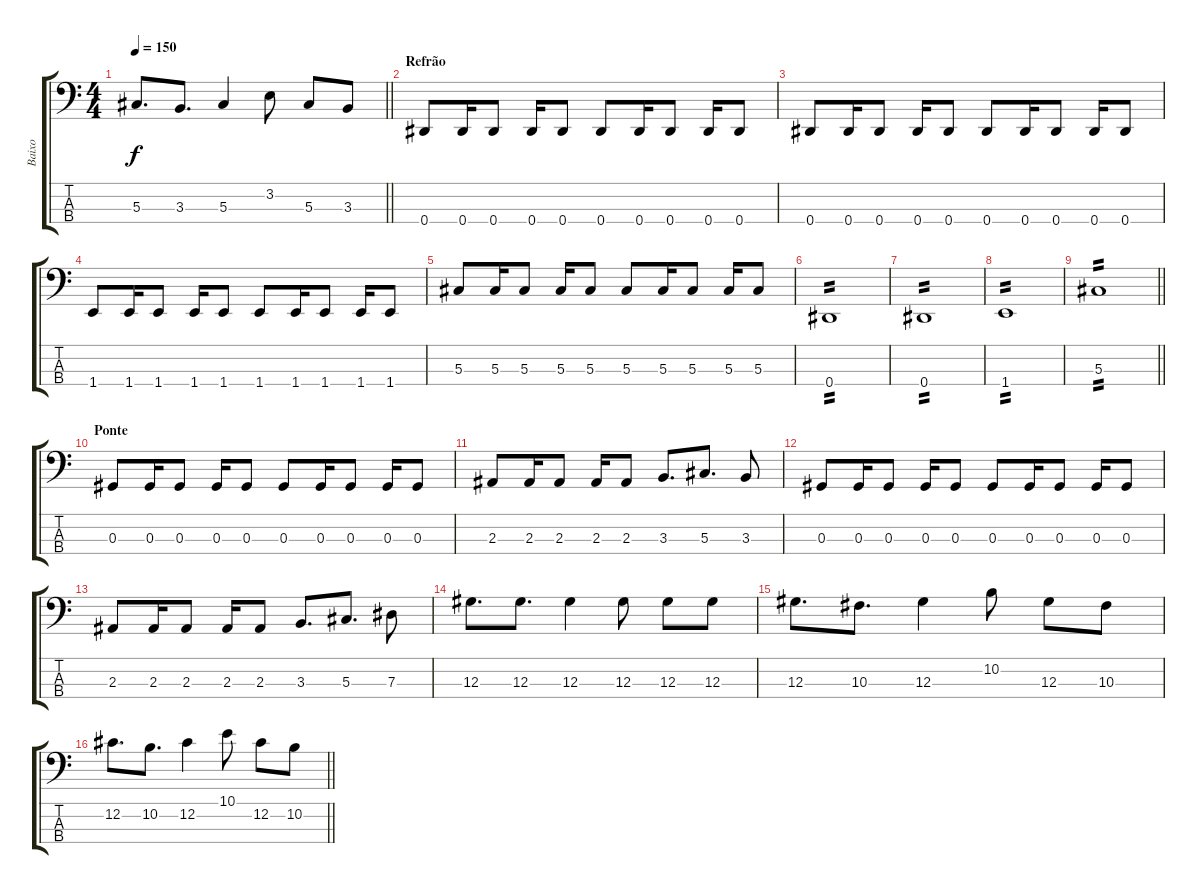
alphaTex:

\track ("Baixo" "Baixo") {instrument electricbassfinger}
\staff {score tabs}
\tuning (Gb2 Db2 Ab1 Eb1) {hide}
\ts (4 4)
\tempo 150
\clef f4
\barLineRight lightlight
\ks c
5.3.8{d dy f} 3.3.8{d} 5.3.4 3.2.8 5.3.8 3.3.8 |
\section ("" "Refrão")
0.4.8 0.4.16 0.4.8 0.4.16 0.4.8 0.4.8 0.4.16 0.4.8 0.4.16 0.4.8 |
0.4.8 0.4.16 0.4.8 0.4.16 0.4.8 0.4.8 0.4.16 0.4.8 0.4.16 0.4.8 |
1.4.8 1.4.16 1.4.8 1.4.16 1.4.8 1.4.8 1.4.16 1.4.8 1.4.16 1.4.8 |
5.3.8 5.3.16 5.3.8 5.3.16 5.3.8 5.3.8 5.3.16 5.3.8 5.3.16 5.3.8 |
0.4.1{tp 2} |
0.4.1{tp 2} |
1.4.1{tp 2} |
\barLineRight lightlight
5.3.1{tp 2} |
\section ("" "Ponte")
0.3.8 0.3.16 0.3.8 0.3.16 0.3.8 0.3.8 0.3.16 0.3.8 0.3.16 0.3.8 |
2.3.8 2.3.16 2.3.8 2.3.16 2.3.8 3.3.8{d} 5.3.8{d} 3.3.8 |
0.3.8 0.3.16 0.3.8 0.3.16 0.3.8 0.3.8 0.3.16 0.3.8 0.3.16 0.3.8 |
2.3.8 2.3.16 2.3.8 2.3.16 2.3.8 3.3.8{d} 5.3.8{d} 7.3.8 |
12.3.8{d} 12.3.8{d} 12.3.4 12.3.8 12.3.8 12.3.8 |
12.3.8{d} 10.3.8{d} 12.3.4 10.2.8 12.3.8 10.3.8 |
\barLineRight lightlight
12.2.8{d} 10.2.8{d} 12.2.4 10.1.8 12.2.8 10.2.8
